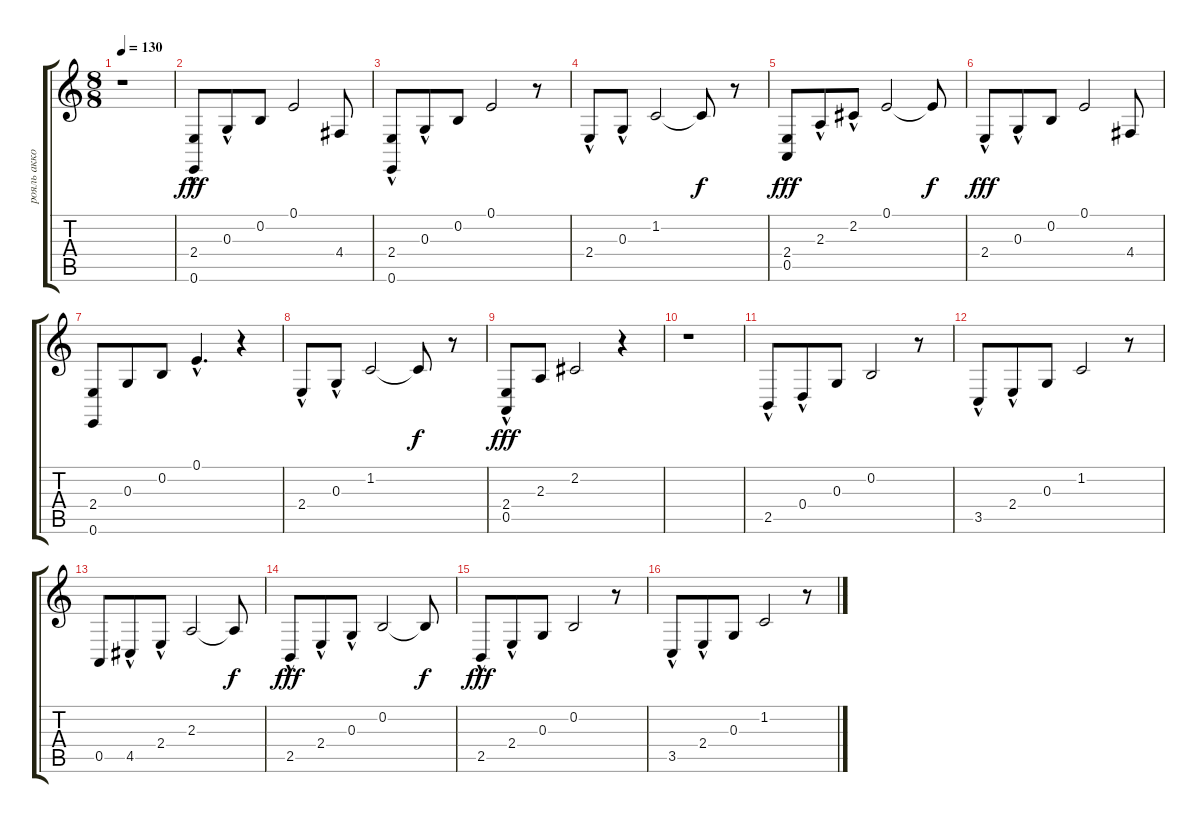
\track ("рояль аккорды" "рояль акко") {instrument brightacousticpiano}
\staff {score tabs}
\tuning (E4 B3 G3 D3 A2 E2) {hide}
\ts (8 8)
\tempo 130
\clef g2
\ks c
r.1{dy fff instrument brightacousticpiano} |
(2.4{hac} 0.6{hac}).8 0.3{hac}.8 0.2.8 0.1.2 4.4.8 |
(2.4{hac} 0.6{hac}).8 0.3{hac}.8 0.2.8 0.1.2 r.8 |
2.4{hac}.8 0.3{hac}.8 1.2.2 1.2{t}.8{dy f} r.8 |
(2.4 0.5).8{dy fff} 2.3{hac}.8 2.2{hac}.8 0.1.2 0.1{t}.8{dy f} |
2.4{hac}.8{dy fff} 0.3{hac}.8 0.2.8 0.1.2 4.4.8 |
(2.4 0.6).8 0.3.8 0.2.8 0.1{hac}.4{d} r.4 |
2.4{hac}.8 0.3{hac}.8 1.2.2 1.2{t}.8{dy f} r.8 |
(2.4{hac} 0.5{hac}).8{dy fff} 2.3.8 2.2.2 r.4 |
r.1 |
2.5{hac}.8 0.4{hac}.8 0.3.8 0.2.2 r.8 |
3.5{hac}.8 2.4{hac}.8 0.3.8 1.2.2 r.8 |
0.5.8 4.5{hac}.8 2.4{hac}.8 2.3.2 2.3{t}.8{dy f} |
2.5{hac}.8{dy fff} 2.4{hac}.8 0.3{hac}.8 0.2.2 0.2{t}.8{dy f} |
2.5{hac}.8{dy fff} 2.4{hac}.8 0.3.8 0.2.2 r.8 |
3.5{hac}.8 2.4{hac}.8 0.3.8 1.2.2 r.8
